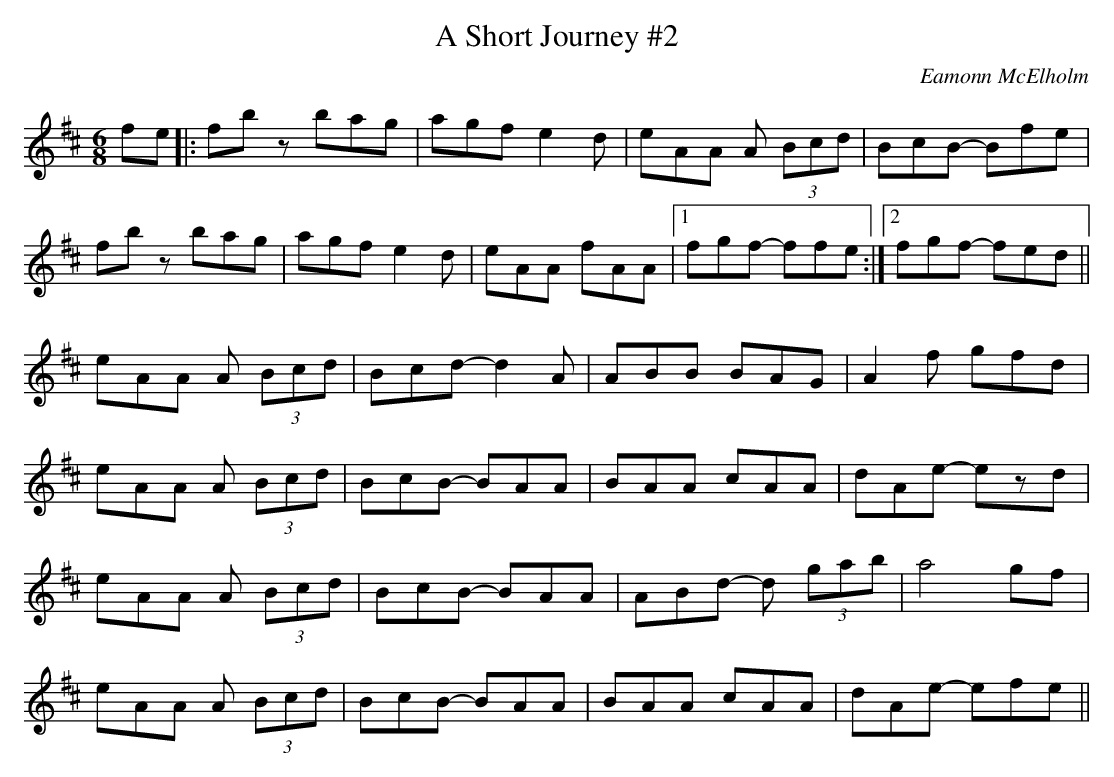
X:1
T:A Short Journey #2
M:6/8
L:1/8
C:Eamonn McElholm
K:D
fe|:fbz bag|agf e2d|eAA A (3Bcd|BcB- Bfe|
!fbz bag|agf e2d|eAA fAA|1fgf- ffe:|2fgf- fed||
!eAA A (3Bcd|Bcd- d2A|ABB BAG|A2f gfd|
!eAA A (3Bcd|BcB- BAA|BAA cAA|dAe- ezd|
!eAA A (3Bcd|BcB- BAA|ABd- d (3gab|a4 gf|
!eAA A (3Bcd|BcB- BAA|BAA cAA|dAe- efe||
